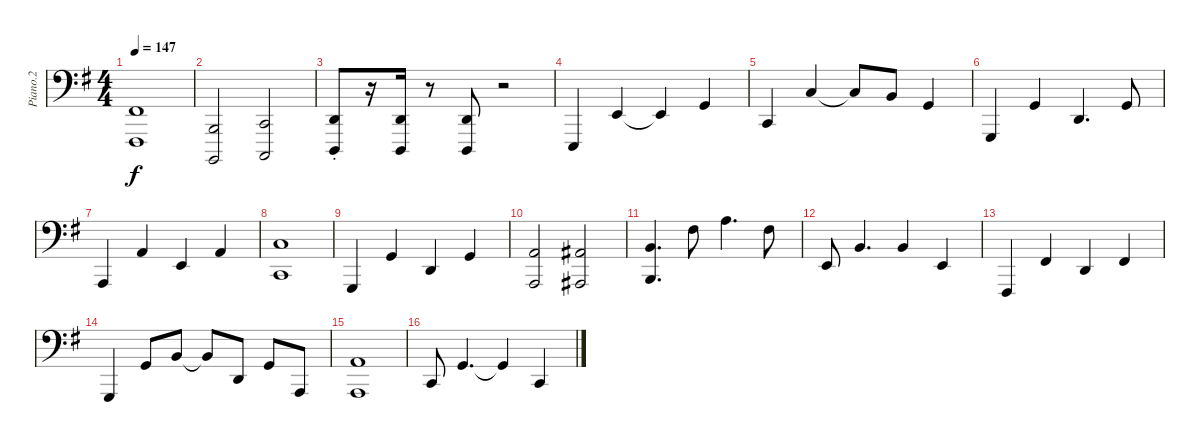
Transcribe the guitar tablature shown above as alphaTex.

\track ("Piano.2" "Piano.2") {instrument acousticgrandpiano}
\staff {score}
\tuning (C3 G2 D2 A1 E1 Eb0) {hide}
\ts (4 4)
\tempo 147
\clef f4
\ks g
(4.3 2.5).1{dy f} |
(7.5 8.6).2 (8.5 9.6).2 |
(10.5{st} 11.6{st}).8 r.16 (10.5 11.6).16 r.8 (10.5 11.6).8 r.2 |
0.5.4 7.4.4 7.4{t}.4 0.2.4 |
3.4.4 0.1.4 0.1{t}.8 4.2.8 0.2.4 |
3.5.4 0.2.4 0.3.4{d} 0.2.8 |
0.4.4 2.2.4 2.3.4 2.2.4 |
(0.1 3.4).1 |
3.5.4 0.2.4 0.3.4 0.2.4 |
(2.2 0.4).2 (3.2 1.4).2 |
(4.2 2.4).4{d} 6.1.8 9.1.4{d} 6.1.8 |
7.4.8 4.2.4{d} 4.2.4 2.3.4 |
2.5.4 4.3.4 0.3.4 4.3.4 |
3.5.4 0.2.8 4.2.8 4.2{t}.8 0.3.8 0.2.8 0.4.8 |
(2.2 0.4).1 |
3.4.8 0.2.4{d} 0.2{t}.4 3.4.4
